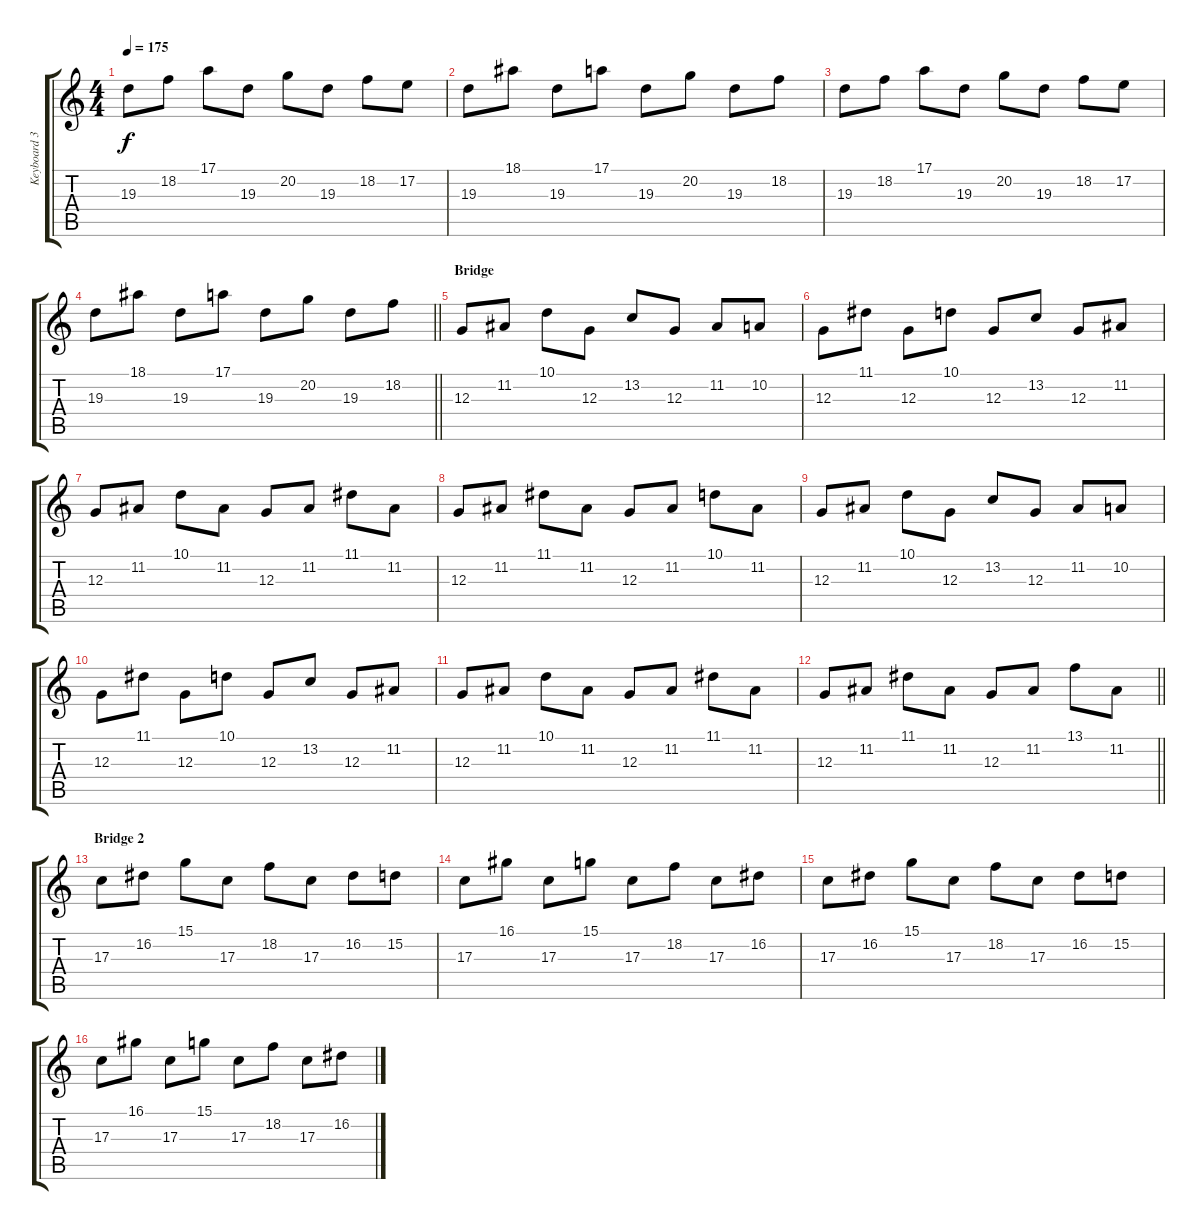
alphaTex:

\track ("Keyboard 3" "Keyboard 3") {instrument stringensemble1}
\staff {score tabs}
\tuning (E4 B3 G3 D3 A2 E2) {hide}
\ts (4 4)
\tempo 175
\clef g2
\ks c
19.3.8{dy f} 18.2.8 17.1.8 19.3.8 20.2.8 19.3.8 18.2.8 17.2.8 |
19.3.8 18.1.8 19.3.8 17.1.8 19.3.8 20.2.8 19.3.8 18.2.8 |
19.3.8 18.2.8 17.1.8 19.3.8 20.2.8 19.3.8 18.2.8 17.2.8 |
\barLineRight lightlight
19.3.8 18.1.8 19.3.8 17.1.8 19.3.8 20.2.8 19.3.8 18.2.8 |
\section ("" "Bridge")
12.3.8{volume 16 instrument pad2warm} 11.2.8 10.1.8 12.3.8 13.2.8 12.3.8 11.2.8 10.2.8 |
12.3.8 11.1.8 12.3.8 10.1.8 12.3.8 13.2.8 12.3.8 11.2.8 |
12.3.8 11.2.8 10.1.8 11.2.8 12.3.8 11.2.8 11.1.8 11.2.8 |
12.3.8 11.2.8 11.1.8 11.2.8 12.3.8 11.2.8 10.1.8 11.2.8 |
12.3.8 11.2.8 10.1.8 12.3.8 13.2.8 12.3.8 11.2.8 10.2.8 |
12.3.8 11.1.8 12.3.8 10.1.8 12.3.8 13.2.8 12.3.8 11.2.8 |
12.3.8 11.2.8 10.1.8 11.2.8 12.3.8 11.2.8 11.1.8 11.2.8 |
\barLineRight lightlight
12.3.8 11.2.8 11.1.8 11.2.8 12.3.8 11.2.8 13.1.8 11.2.8 |
\section ("" "Bridge 2")
17.3.8 16.2.8 15.1.8 17.3.8 18.2.8 17.3.8 16.2.8 15.2.8 |
17.3.8 16.1.8 17.3.8 15.1.8 17.3.8 18.2.8 17.3.8 16.2.8 |
17.3.8 16.2.8 15.1.8 17.3.8 18.2.8 17.3.8 16.2.8 15.2.8 |
17.3.8 16.1.8 17.3.8 15.1.8 17.3.8 18.2.8 17.3.8 16.2.8
